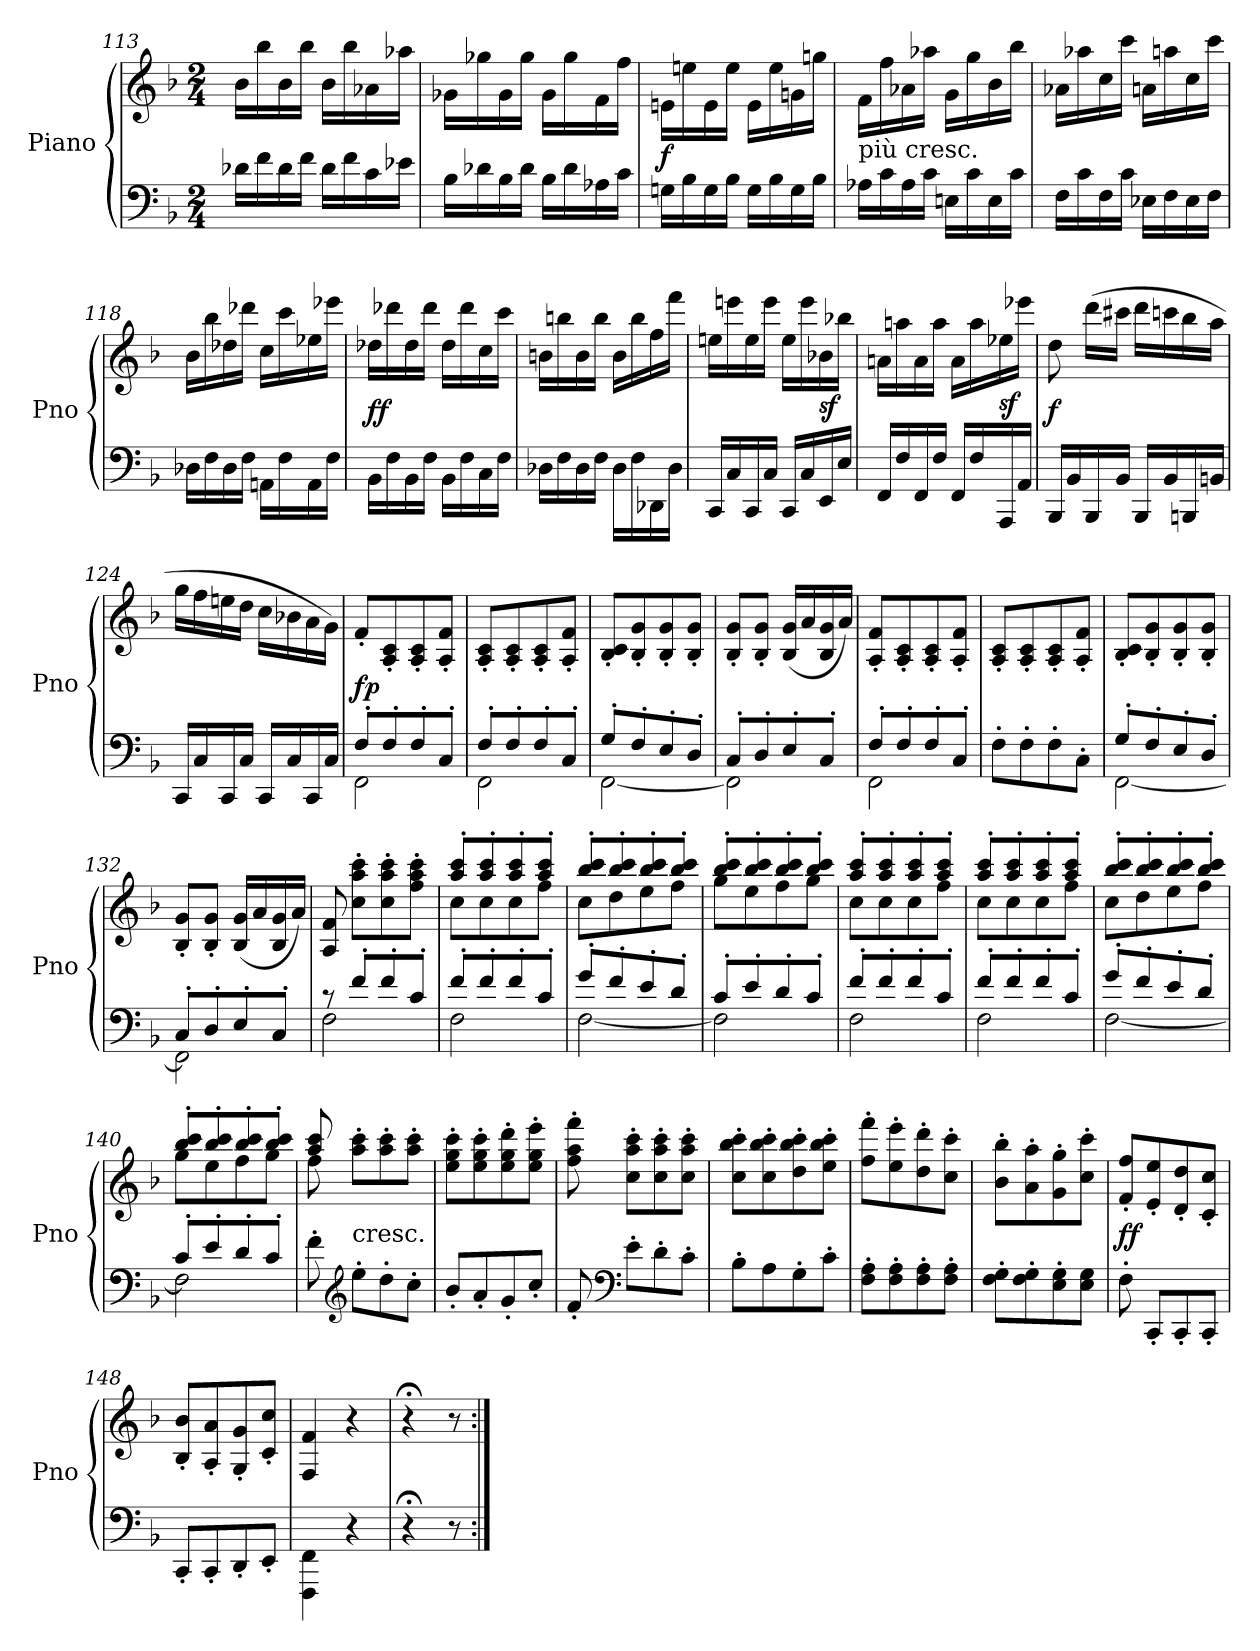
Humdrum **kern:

**kern	**kern	**dynam
*part1	*part1	*part1
*staff2	*staff1	*staff1/2
*I"Piano	*	*
*I'Pno	*	*
*clefF4	*clefG2	*
*k[b-]	*k[b-]	*
*F:	*F:	*
*M2/4	*M2/4	*
=113	=113	=113
16d-XLL	16b-LL	.
16f	16bb-	.
16d-	16b-	.
16fJJ	16bb-JJ	.
16d-LL	16b-LL	.
16f	16bb-	.
16c	16a-X	.
16e-XJJ	16aa-XJJ	.
=114	=114	=114
16B-LL	16g-XLL	.
16d-X	16gg-X	.
16B-	16g-	.
16d-JJ	16gg-JJ	.
16B-LL	16g-LL	.
16d-	16gg-	.
16A-X	16f	.
16cJJ	16ffJJ	.
=115	=115	=115
16GnLL	16en\LL	f
16B-	16een\	.
16G	16e\	.
16B-JJ	16ee\JJ	.
16GLL	16eLL	.
16B-	16ee	.
16G	16gn	.
16B-JJ	16ggnJJ	.
=116	=116	=116
!	!LO:TX:c:t=più cresc.	!
16A-XLL	16fLL	.
16c	16ff	.
16A-	16a-X	.
16cJJ	16aa-XJJ	.
16EnLL	16gLL	.
16c	16gg	.
16E	16b-	.
16cJJ	16bb-JJ	.
=117	=117	=117
16FLL	16a-XLL	.
16c	16aa-X	.
16F	16cc	.
16cJJ	16cccJJ	.
16E-XLL	16anLL	.
16F	16aan	.
16E-	16cc	.
16FJJ	16cccJJ	.
=118	=118	=118
16D-XLL	16b-LL	.
16F	16bb-	.
16D-	16dd-X	.
16FJJ	16ddd-XJJ	.
16AAn\LL	16ccLL	.
16F\	16ccc	.
16AA\	16ee-X	.
16F\JJ	16eee-XJJ	.
=119	=119	=119
16BB-LL	16dd-XLL	ff
16F	16ddd-X	.
16BB-	16dd-	.
16FJJ	16ddd-JJ	.
16BB-LL	16dd-LL	.
16F	16ddd-	.
16C	16cc	.
16FJJ	16cccJJ	.
=120	=120	=120
16D-XLL	16bnLL	.
16F	16bbn	.
16D-	16b	.
16FJJ	16bbJJ	.
16D-\LL	16bLL	.
16F\	16bb	.
16DD-X\	16ff	.
16D-\JJ	16fffJJ	.
=121	=121	=121
16CCLL	16eenLL	.
16C	16eeen	.
16CC	16ee	.
16CJJ	16eeeJJ	.
16CCLL	16eeLL	.
16C	16eee	.
16EE	16b-X	sf
16EJJ	16bb-XJJ	.
=122	=122	=122
16FFLL	16anLL	.
16F	16aan	.
16FF	16a	.
16FJJ	16aaJJ	.
16FFLL	16aLL	.
16F	16aa	.
16AAA	16ee-X	sf
16AAJJ	16eee-XJJ	.
=123	=123	=123
16BBB-LL	8dd	f
16BB-	.	.
16BBB-	(16dddLL	.
16BB-JJ	16ccc#XJJ	.
16BBB-LL	16dddLL	.
16BB-	16cccn	.
16BBBn	16bb-	.
16BBnJJ	16aaJJ	.
=124	=124	=124
16CCLL	16ggLL	.
16C	16ff	.
16CC	16een	.
16CJJ	16ddJJ	.
16CCLL	16cc\LL	.
16C	16b-X\	.
16CC	16a\	.
16CJJ	16g\JJ)	.
=125	=125	=125
*^	*	*
8F'L	2FF	8f'L	fp
8F'	.	8A' 8c'	.
8F'	.	8A' 8c'	.
8C'J	.	8A' 8f'J	.
=126	=126	=126	=126
8F'L	2FF	8A' 8c'L	.
8F'	.	8A' 8c'	.
8F'	.	8A' 8c'	.
8C'J	.	8A' 8f'J	.
=127	=127	=127	=127
8G'L	[2FF	8B-' 8c'L	.
8F'	.	8B-' 8g'	.
8E'	.	8B-' 8g'	.
8D'J	.	8B-' 8g'J	.
=128	=128	=128	=128
8C'L	2FF]	8B-' 8g'L	.
8D'	.	8B-' 8g'J	.
8E'	.	(16B- 16gLL	.
.	.	16a	.
8C'J	.	16B- 16g	.
.	.	16aJJ)	.
=129	=129	=129	=129
8F'L	2FF	8A' 8f'L	.
8F'	.	8A' 8c'	.
8F'	.	8A' 8c'	.
8C'J	.	8A' 8f'J	.
*v	*v	*	*
=130	=130	=130
8F'L	8A' 8c'L	.
8F'	8A' 8c'	.
8F'	8A' 8c'	.
8C'J	8A' 8f'J	.
=131	=131	=131
*^	*	*
8G'L	[2FF	8B-' 8c'L	.
8F'	.	8B-' 8g'	.
8E'	.	8B-' 8g'	.
8D'J	.	8B-' 8g'J	.
=132	=132	=132	=132
8C'L	2FF]	8B-' 8g'L	.
8D'	.	8B-' 8g'J	.
8E'	.	(16B- 16gLL	.
.	.	16a	.
8C'J	.	16B- 16g	.
.	.	16aJJ)	.
=133	=133	=133	=133
8r	2F	8A 8f	.
8f'L	.	8cc' 8aa' 8ccc'L	.
8f'	.	8cc' 8aa' 8ccc'	.
8c'J	.	8ff' 8aa' 8ccc'J	.
=134	=134	=134	=134
*	*	*^	*
8f'L	2F	8aa' 8ccc'L	8ccL	.
8f'	.	8aa' 8ccc'	8cc	.
8f'	.	8aa' 8ccc'	8cc	.
8c'J	.	8aa' 8ccc'J	8ffJ	.
=135	=135	=135	=135	=135
8g'L	[2F	8bb-' 8ccc'L	8ccL	.
8f'	.	8bb-' 8ccc'	8dd	.
8e'	.	8bb-' 8ccc'	8ee	.
8d'J	.	8bb-' 8ccc'J	8ffJ	.
=136	=136	=136	=136	=136
8c'L	2F]	8bb-' 8ccc'L	8ggL	.
8e'	.	8bb-' 8ccc'	8ee	.
8d'	.	8bb-' 8ccc'	8ff	.
8c'J	.	8bb-' 8ccc'J	8ggJ	.
=137	=137	=137	=137	=137
8f'L	2F	8aa' 8ccc'L	8ccL	.
8f'	.	8aa' 8ccc'	8cc	.
8f'	.	8aa' 8ccc'	8cc	.
8c'J	.	8aa' 8ccc'J	8ffJ	.
=138	=138	=138	=138	=138
8f'L	2F	8aa' 8ccc'L	8ccL	.
8f'	.	8aa' 8ccc'	8cc	.
8f'	.	8aa' 8ccc'	8cc	.
8c'J	.	8aa' 8ccc'J	8ffJ	.
=139	=139	=139	=139	=139
8g'L	[2F	8bb-' 8ccc'L	8ccL	.
8f'	.	8bb-' 8ccc'	8dd	.
8e'	.	8bb-' 8ccc'	8ee	.
8d'J	.	8bb-' 8ccc'J	8ffJ	.
=140	=140	=140	=140	=140
8c'L	2F]	8bb-' 8ccc'L	8ggL	.
8e'	.	8bb-' 8ccc'	8ee	.
8d'	.	8bb-' 8ccc'	8ff	.
8c'J	.	8bb-' 8ccc'J	8ggJ	.
*v	*v	*	*	*
=141	=141	=141	=141
8f'	8aa 8ccc	8ff	.
*clefG2	*	*	*
!	!LO:TX:c:t=cresc.	!	!
8ee'L	8ryy	8aa' 8ccc'L	.
8dd'	4ryy	8aa' 8ccc'	.
8cc'J	.	8aa' 8ccc'J	.
*	*v	*v	*
=142	=142	=142
8b-'L	8ee' 8gg' 8ccc'L	.
8a'	8ee' 8gg' 8ccc'	.
8g'	8ee' 8gg' 8ddd'	.
8cc'J	8ee' 8gg' 8eee'J	.
=143	=143	=143
8f'	8ff' 8aa' 8fff'	.
*clefF4	*	*
8e'L	8cc' 8aa' 8ccc'L	.
8d'	8cc' 8aa' 8ccc'	.
8c'J	8cc' 8aa' 8ccc'J	.
=144	=144	=144
8B-'L	8cc' 8bb-' 8ccc'L	.
8A	8cc' 8bb-' 8ccc'	.
8G'	8dd' 8bb-' 8ccc'	.
8c'J	8ee' 8bb-' 8ccc'J	.
=145	=145	=145
8F' 8A'L	8ff' 8fff'L	.
8F' 8A'	8ee' 8eee'	.
8F' 8A'	8dd' 8ddd'	.
8F' 8A'J	8cc' 8ccc'J	.
=146	=146	=146
8F' 8G'L	8b-' 8bb-'L	.
8F' 8G'	8a' 8aa'	.
8E' 8G'	8g' 8gg'	.
8E 8GJ	8cc' 8ccc'J	.
=147	=147	=147
8F'	8f' 8ff'L	ff
8CC'L	8e' 8ee'	.
8CC'	8d' 8dd'	.
8CC'J	8c' 8cc'J	.
=148	=148	=148
8CC'L	8B-' 8b-'L	.
8CC'	8A' 8a'	.
8DD'	8G' 8g'	.
8EE'J	8c' 8cc'J	.
=149	=149	=149
4FFF\ 4FF\	4F/ 4f/	.
4r	4r	.
=150	=150	=150
4r;<	4r;<	.
8r	8r	.
=:|!	=:|!	=:|!
*-	*-	*-
